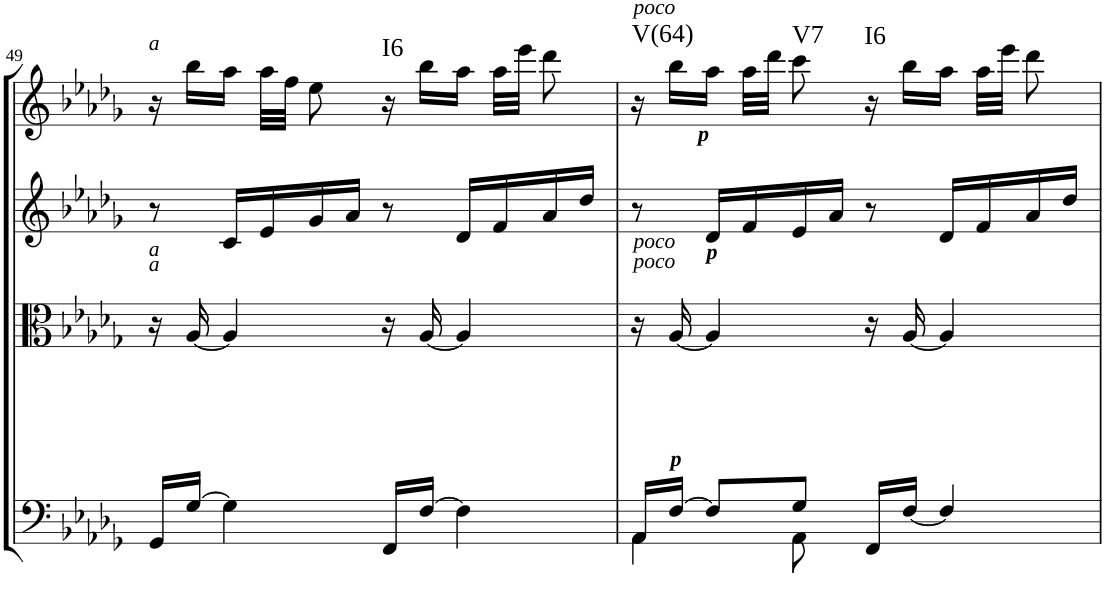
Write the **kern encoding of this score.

**kern	**kern	**kern	**kern	**harte
*part4	*part3	*part2	*part1	*part1
*staff4	*staff3	*staff2	*staff1	*
*I"Cello	*I"Viola	*I"2nd Violin	*I"1st Violin	*
*	*I'Vla	*I'Vln	*I'Vln	*
!!LO:PB:g=z
*clefF4	*clefC3	*clefG2	*clefG2	*
*k[b-e-a-d-g-]	*k[b-e-a-d-g-]	*k[b-e-a-d-g-]	*k[b-e-a-d-g-]	*
*D-:	*D-:	*D-:	*D-:	*
*M6/8	*M6/8	*M6/8	*M6/8	*
=49	=49	=49	=49	=49
!	!	!	!LO:TX:a:i:t=a	!
!	!LO:TX:a:i:t=a	!	!	!
!	!LO:TX:a:i:t=a	!	!	!
16GG-/LL	16r	8r	16r	.
[16G-/JJ	[16A-/	.	16bb-\LL	.
4G-\]	4A-/]	16c/LL	16aa-\JJ	.
.	.	16e-/	32aa-\LLL	.
.	.	.	32ff\JJJ	.
.	.	16g-/	8ee-\	.
.	.	16a-/JJ	.	.
!	!	!	!	!LO:H:kt=I6
16FF/LL	16r	8r	16r	N
[16F/JJ	[16A-/	.	16bb-\LL	.
4F\]	4A-/]	16d-/LL	16aa-\JJ	.
.	.	16f/	32aa-\LLL	.
.	.	.	32eee-\JJJ	.
.	.	16a-/	8ddd-\	.
.	.	16dd-/JJ	.	.
=50	=50	=50	=50	=50
*^	*	*	*	*
!	!	!	!	!LO:TX:a:i:t=poco	!
!	!	!LO:TX:a:i:t=poco	!	!	!
!	!	!LO:TX:a:i:t=poco	!	!	!LO:H:kt=V(64)
16AA-/LL	4AA-\	16r	8r	16r	N
!	!	!	!	!LO:TX:b:Bi:t=p	!
!	!	!LO:TX:b:Bi:t=p	!	!	!
[16F/JJ	.	[16A-/	.	16bb-\LL	.
!	!	!	!LO:TX:b:Bi:t=p	!	!
8F/L]	.	4A-/]	16d-/LL	16aa-\JJ	.
.	.	.	16f/	32aa-\LLL	.
.	.	.	.	32ddd-\JJJ	.
!	!	!	!	!	!LO:H:kt=V7
8G-/J	8AA-\	.	16e-/	8ccc\	N
.	.	.	16a-/JJ	.	.
!	!	!	!	!	!LO:H:kt=I6
16FF/LL	4.ryy	16r	8r	16r	N
[16F/JJ	.	[16A-/	.	16bb-\LL	.
4F/]	.	4A-/]	16d-/LL	16aa-\JJ	.
.	.	.	16f/	32aa-\LLL	.
.	.	.	.	32eee-\JJJ	.
.	.	.	16a-/	8ddd-\	.
.	.	.	16dd-/JJ	.	.
*v	*v	*	*	*	*
=	=	=	=	=
*-	*-	*-	*-	*-
